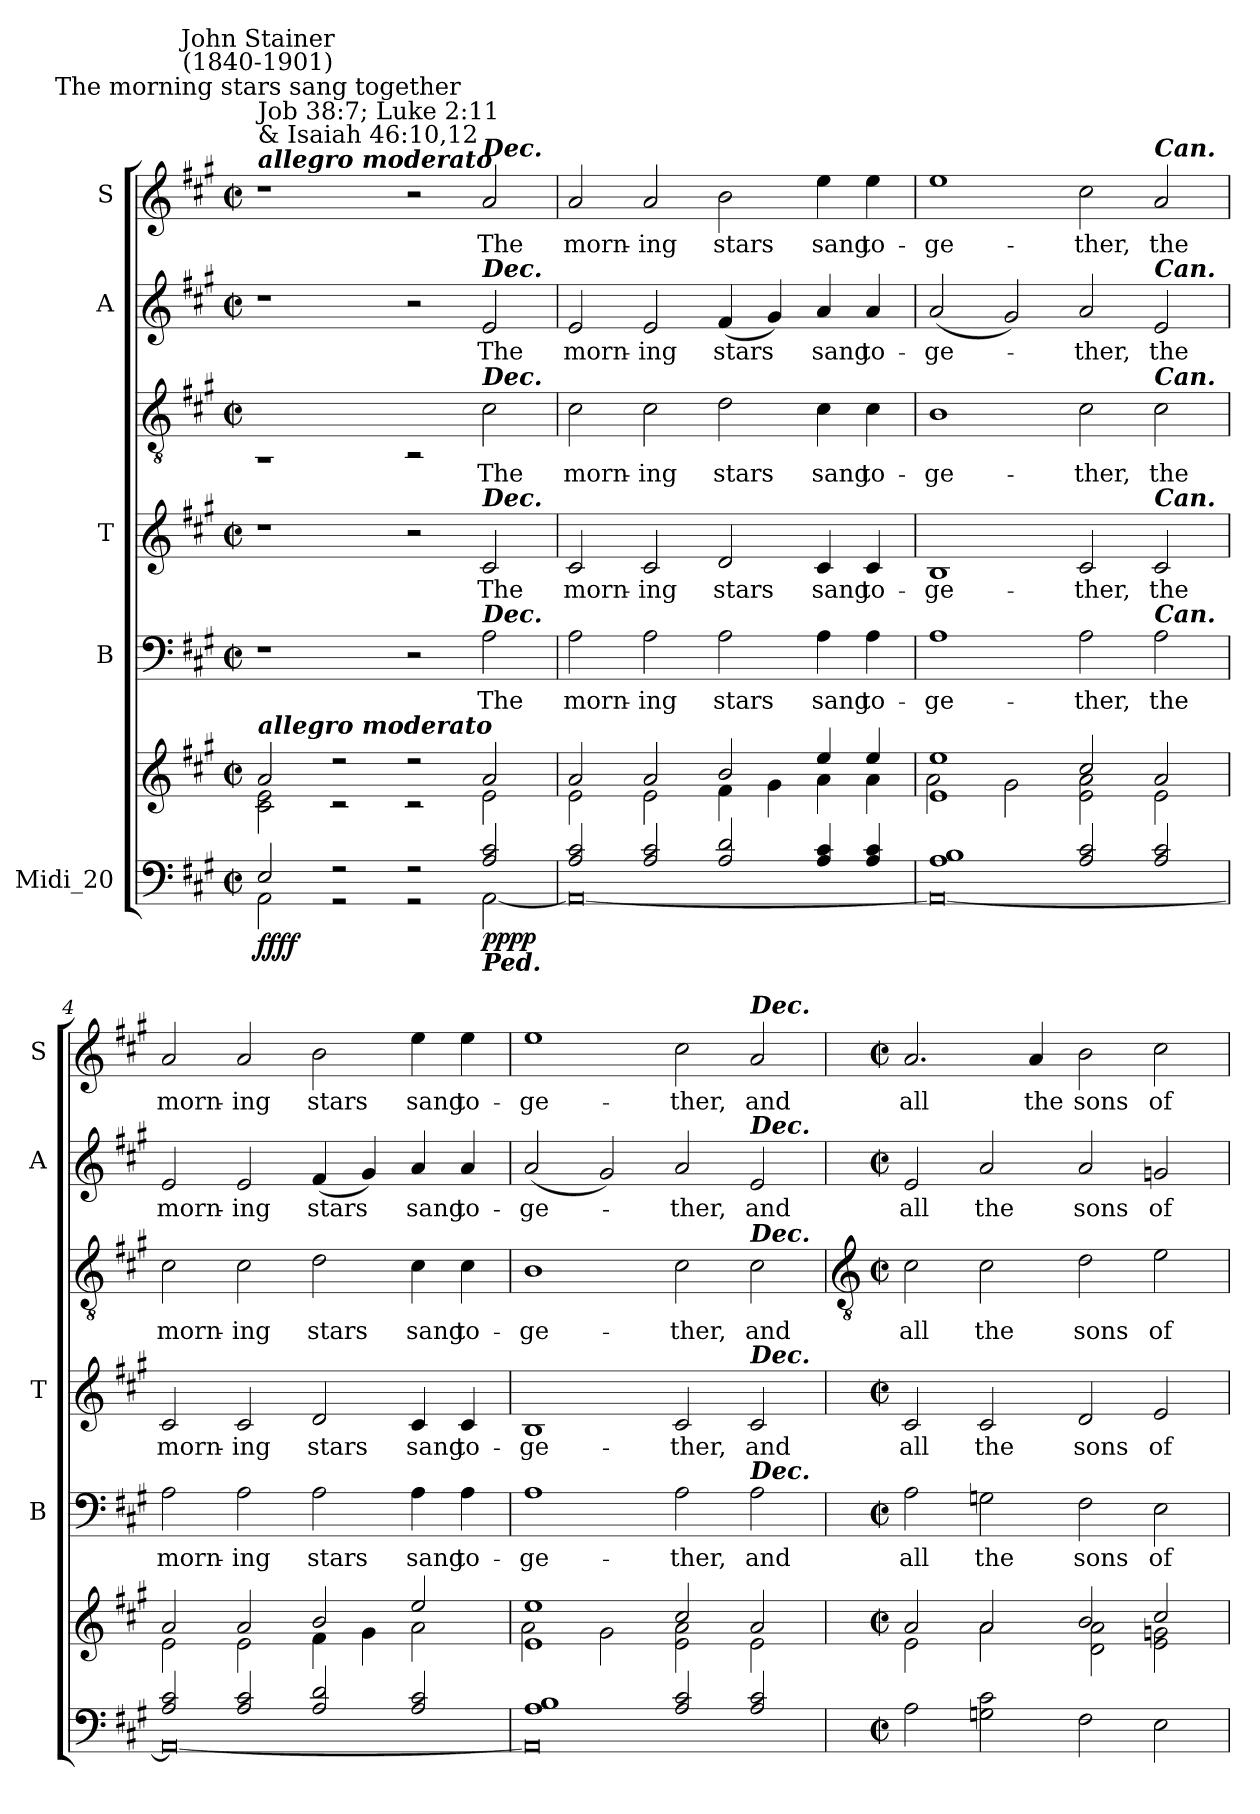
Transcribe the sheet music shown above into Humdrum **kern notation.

**kern	**kern	**dynam	**kern	**text	**kern	**text	**kern	**text	**kern	**text	**kern	**text
*part5	*part5	*part5	*part4	*part4	*part3	*part3	*part3	*part3	*part2	*part2	*part1	*part1
*staff7	*staff6	*staff6/7	*staff5	*staff5	*staff4	*staff4	*staff3	*staff3	*staff2	*staff2	*staff1	*staff1
*I"Midi_20	*	*	*I"B	*	*I"T	*	*	*	*I"A	*	*I"S	*
*	*	*	*I'B	*	*I'T	*	*	*	*I'A	*	*I'S	*
*clefF4	*clefG2	*	*clefF4	*	*	*	*clefGv2	*	*clefG2	*	*clefG2	*
*k[f#c#g#]	*k[f#c#g#]	*	*k[f#c#g#]	*	*k[f#c#g#]	*	*k[f#c#g#]	*	*k[f#c#g#]	*	*k[f#c#g#]	*
*A:	*A:	*	*A:	*	*A:	*	*A:	*	*A:	*	*A:	*
*M4/2	*M4/2	*	*M4/2	*	*M4/2	*	*M4/2	*	*M4/2	*	*M4/2	*
*met(c|)	*met(c|)	*	*met(c|)	*	*met(c|)	*	*met(c|)	*	*met(c|)	*	*met(c|)	*
*MM208	*MM208	*	*MM208	*	*MM208	*	*MM208	*	*MM208	*	*MM208	*
=1	=1	=1	=1	=1	=1	=1	=1	=1	=1	=1	=1	=1
*^	*^	*	*	*	*	*	*	*	*	*	*	*
!	!	!	!	!	!	!	!	!	!	!	!	!	!LO:TX:a:Bi:t=allegro moderato	!
!	!	!	!	!	!	!	!	!	!	!	!	!	!LO:TX:a:t=Job 38&colon;7; Luke 2&colon;11 \n& Isaiah 46&colon;10,12	!
!	!	!	!	!	!	!	!	!	!	!	!	!	!LO:TX:a:cj:t=The morning stars sang together	!
!	!	!	!	!	!	!	!	!	!	!	!	!	!LO:TX:a:cj:t=John Stainer\n(1840-1901)	!
!	!	!LO:TX:a:Bi:t=allegro moderato	!	!	!	!	!	!	!	!	!	!	!	!
!	!	!	!	!LO:DY:b=2	!	!	!	!	!	!	!	!	!	!
!	!	!	!	!LO:DY:n=1:b=2	!	!	!	!	!	!	!	!	!	!
!	!	!	!	!LO:DY:n=2:b	!	!	!	!	!	!	!	!	!	!
!	!	!	!	!LO:DY:n=3:b	!	!	!	!	!	!	!	!	!	!
2E/	2AA\	2a/	2c#\ 2e\	f f f f	1r	.	1r	.	1rBB	.	1r	.	1r	.
2r	2r	2r	2r	.	.	.	.	.	.	.	.	.	.	.
2r	2r	2r	2r	.	2r	.	2r	.	2rBB	.	2r	.	2r	.
!	!	!	!	!	!	!	!	!	!	!	!	!	!LO:TX:a:Bi:t=Dec.	!
!	!	!	!	!	!	!	!	!	!	!	!LO:TX:a:Bi:t=Dec.	!	!	!
!	!	!	!	!	!	!	!	!	!LO:TX:a:Bi:t=Dec.	!	!	!	!	!
!	!	!	!	!	!	!	!LO:TX:a:Bi:t=Dec.	!	!	!	!	!	!	!
!	!	!	!	!	!LO:TX:a:Bi:t=Dec.	!	!	!	!	!	!	!	!	!
!LO:TX:b:Bi:t=Ped.	!	!	!	!	!	!	!	!	!	!	!	!	!	!
!	!	!	!	!LO:DY:n=4:b=2	!	!LO:LY:b	!	!LO:LY:b	!	!LO:LY:b	!	!LO:LY:b	!	!LO:LY:b
!	!	!	!	!LO:DY:n=5:b=2	!	!	!	!	!	!	!	!	!	!
!	!	!	!	!LO:DY:n=6:b	!	!	!	!	!	!	!	!	!	!
!	!	!	!	!LO:DY:n=7:b	!	!	!	!	!	!	!	!	!	!
2A/ 2c#/	[2AA\	2a/	2e\	p p p p	2A	The	2c#	The	2c#	The	2e	The	2a	The
=2	=2	=2	=2	=2	=2	=2	=2	=2	=2	=2	=2	=2	=2	=2
!	!	!	!	!	!	!LO:LY:b	!	!LO:LY:b	!	!LO:LY:b	!	!LO:LY:b	!	!LO:LY:b
2A/ 2c#/	0AA\_	2a/	2e\	.	2A	morn-	2c#	morn-	2c#	morn-	2e	morn-	2a	morn-
!	!	!	!	!	!	!LO:LY:b	!	!LO:LY:b	!	!LO:LY:b	!	!LO:LY:b	!	!LO:LY:b
2A/ 2c#/	.	2a/	2e\	.	2A	-ing	2c#	-ing	2c#	-ing	2e	-ing	2a	-ing
!	!	!	!	!	!	!LO:LY:b	!	!LO:LY:b	!	!LO:LY:b	!	!LO:LY:b	!	!LO:LY:b
2A/ 2d/	.	2b/	4f#\	.	2A	stars	2d	stars	2d	stars	(<4f#	stars	2b	stars
.	.	.	4g#\	.	.	.	.	.	.	.	4g#)	.	.	.
!	!	!	!	!	!	!LO:LY:b	!	!LO:LY:b	!	!LO:LY:b	!	!LO:LY:b	!	!LO:LY:b
4A/ 4c#/	.	4ee/	4a\	.	4A	sang	4c#	sang	4c#	sang	4a	sang	4ee	sang
!	!	!	!	!	!	!LO:LY:b	!	!LO:LY:b	!	!LO:LY:b	!	!LO:LY:b	!	!LO:LY:b
4A/ 4c#/	.	4ee/	4a\	.	4A	to-	4c#	to-	4c#	to-	4a	to-	4ee	to-
=3	=3	=3	=3	=3	=3	=3	=3	=3	=3	=3	=3	=3	=3	=3
!	!	!	!	!	!	!LO:LY:b	!	!LO:LY:b	!	!LO:LY:b	!	!LO:LY:b	!	!LO:LY:b
1A/ 1B/	0AA\_	1e/ 1ee/	2a\	.	1A	-ge-	1B	-ge-	1B	-ge-	(<2a	-ge-	1ee	-ge-
.	.	.	2g#\	.	.	.	.	.	.	.	2g#)	.	.	.
!	!	!	!	!	!	!LO:LY:b	!	!LO:LY:b	!	!LO:LY:b	!	!LO:LY:b	!	!LO:LY:b
2A/ 2c#/	.	2cc#/	2e\ 2a\	.	2A	-ther,	2c#	-ther,	2c#	-ther,	2a	ther,	2cc#	-ther,
!	!	!	!	!	!	!	!	!	!	!	!	!	!LO:TX:a:Bi:t=Can.	!
!	!	!	!	!	!	!	!	!	!	!	!LO:TX:a:Bi:t=Can.	!	!	!
!	!	!	!	!	!	!	!	!	!LO:TX:a:Bi:t=Can.	!	!	!	!	!
!	!	!	!	!	!	!	!LO:TX:a:Bi:t=Can.	!	!	!	!	!	!	!
!	!	!	!	!	!LO:TX:a:Bi:t=Can.	!	!	!	!	!	!	!	!	!
!	!	!	!	!	!	!LO:LY:b	!	!LO:LY:b	!	!LO:LY:b	!	!LO:LY:b	!	!LO:LY:b
2A/ 2c#/	.	2a/	2e\	.	2A	the	2c#	the	2c#	the	2e	the	2a	the
=4	=4	=4	=4	=4	=4	=4	=4	=4	=4	=4	=4	=4	=4	=4
!	!	!	!	!	!	!LO:LY:b	!	!LO:LY:b	!	!LO:LY:b	!	!LO:LY:b	!	!LO:LY:b
2A/ 2c#/	0AA\_	2a/	2e\	.	2A	morn-	2c#	morn-	2c#	morn-	2e	morn-	2a	morn-
!	!	!	!	!	!	!LO:LY:b	!	!LO:LY:b	!	!LO:LY:b	!	!LO:LY:b	!	!LO:LY:b
2A/ 2c#/	.	2a/	2e\	.	2A	-ing	2c#	-ing	2c#	-ing	2e	-ing	2a	-ing
!	!	!	!	!	!	!LO:LY:b	!	!LO:LY:b	!	!LO:LY:b	!	!LO:LY:b	!	!LO:LY:b
2A/ 2d/	.	2b/	4f#\	.	2A	stars	2d	stars	2d	stars	(<4f#	stars	2b	stars
.	.	.	4g#\	.	.	.	.	.	.	.	4g#)	.	.	.
!	!	!	!	!	!	!LO:LY:b	!	!LO:LY:b	!	!LO:LY:b	!	!LO:LY:b	!	!LO:LY:b
2A/ 2c#/	.	2ee/	2a\	.	4A	sang	4c#	sang	4c#	sang	4a	sang	4ee	sang
!	!	!	!	!	!	!LO:LY:b	!	!LO:LY:b	!	!LO:LY:b	!	!LO:LY:b	!	!LO:LY:b
.	.	.	.	.	4A	to-	4c#	to-	4c#	to-	4a	to-	4ee	to-
=5	=5	=5	=5	=5	=5	=5	=5	=5	=5	=5	=5	=5	=5	=5
!	!	!	!	!	!	!LO:LY:b	!	!LO:LY:b	!	!LO:LY:b	!	!LO:LY:b	!	!LO:LY:b
1A/ 1B/	0AA\]	1e/ 1ee/	2a\	.	1A	-ge-	1B	-ge-	1B	-ge-	(<2a	-ge-	1ee	-ge-
.	.	.	2g#\	.	.	.	.	.	.	.	2g#)	.	.	.
!	!	!	!	!	!	!LO:LY:b	!	!LO:LY:b	!	!LO:LY:b	!	!LO:LY:b	!	!LO:LY:b
2A/ 2c#/	.	2cc#/	2e\ 2a\	.	2A	-ther,	2c#	-ther,	2c#	-ther,	2a	ther,	2cc#	-ther,
!	!	!	!	!	!	!	!	!	!	!	!	!	!LO:TX:a:Bi:t=Dec.	!
!	!	!	!	!	!	!	!	!	!	!	!LO:TX:a:Bi:t=Dec.	!	!	!
!	!	!	!	!	!	!	!	!	!LO:TX:a:Bi:t=Dec.	!	!	!	!	!
!	!	!	!	!	!	!	!LO:TX:a:Bi:t=Dec.	!	!	!	!	!	!	!
!	!	!	!	!	!LO:TX:a:Bi:t=Dec.	!	!	!	!	!	!	!	!	!
!	!	!	!	!	!	!LO:LY:b	!	!LO:LY:b	!	!LO:LY:b	!	!LO:LY:b	!	!LO:LY:b
2A/ 2c#/	.	2a/	2e\	.	2A	and	2c#	and	2c#	and	2e	and	2a	and
!!LO:LB:g=z
=6	=6	=6	=6	=6	=6	=6	=6	=6	=6	=6	=6	=6	=6	=6
*	*	*	*	*	*	*	*	*	*clefGv2	*	*	*	*	*
*M4/2	*	*M4/2	*	*	*M4/2	*	*M4/2	*	*M4/2	*	*M4/2	*	*M4/2	*
*met(c|)	*	*met(c|)	*	*	*met(c|)	*	*met(c|)	*	*met(c|)	*	*met(c|)	*	*met(c|)	*
!	!	!	!	!	!	!LO:LY:b	!	!LO:LY:b	!	!LO:LY:b	!	!LO:LY:b	!	!LO:LY:b
0ryy	2A\	2a/	2e\	.	2A	all	2c#	all	2c#	all	2e	all	2.a	all
!	!	!	!	!	!	!LO:LY:b	!	!LO:LY:b	!	!LO:LY:b	!	!LO:LY:b	!	!
.	2Gn\ 2c#\	2a/	2a\	.	2Gn	the	2c#	the	2c#	the	2a	the	.	.
!	!	!	!	!	!	!	!	!	!	!	!	!	!	!LO:LY:b
.	.	.	.	.	.	.	.	.	.	.	.	.	4a	the
!	!	!	!	!	!	!LO:LY:b	!	!LO:LY:b	!	!LO:LY:b	!	!LO:LY:b	!	!LO:LY:b
.	2F#\	2b/	2d\ 2a\	.	2F#	sons	2d	sons	2d	sons	2a	sons	2b	sons
!	!	!	!	!	!	!LO:LY:b	!	!LO:LY:b	!	!LO:LY:b	!	!LO:LY:b	!	!LO:LY:b
.	2E\	2cc#/	2e\ 2gn\	.	2E	of	2e	of	2e	of	2gn	of	2cc#	of
*v	*v	*	*	*	*	*	*	*	*	*	*	*	*	*
*	*v	*v	*	*	*	*	*	*	*	*	*	*	*
=	=	=	=	=	=	=	=	=	=	=	=	=
*-	*-	*-	*-	*-	*-	*-	*-	*-	*-	*-	*-	*-
